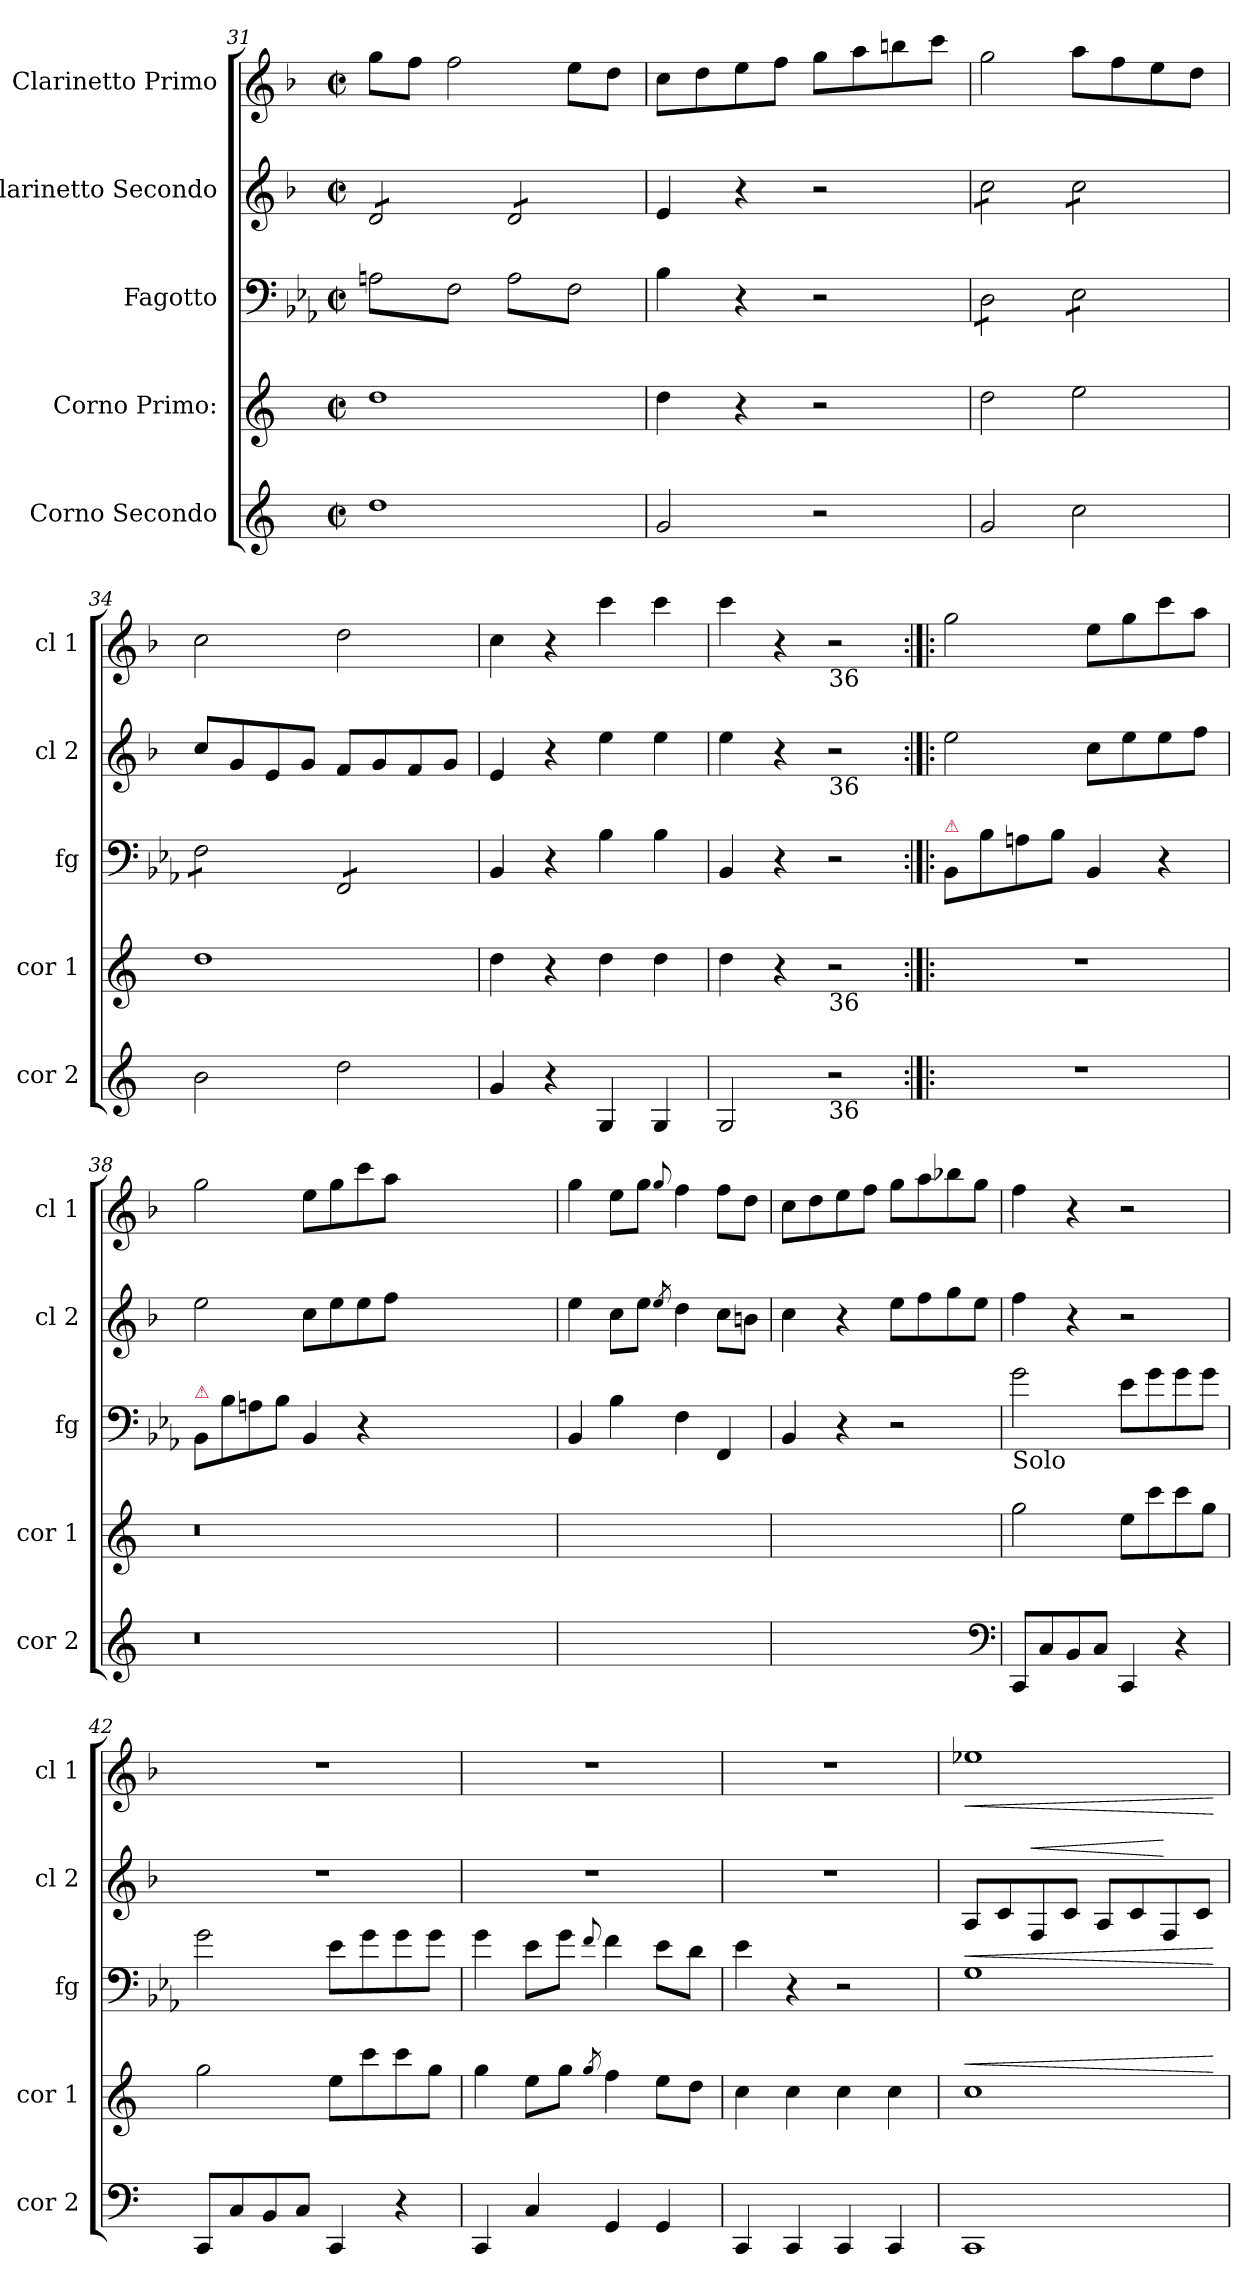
**kern	**kern	**dynam	**kern	**dynam	**kern	**dynam	**kern	**dynam
*part5	*part4	*part4	*part3	*part3	*part2	*part2	*part1	*part1
*staff5	*staff4	*staff4	*staff3	*staff3	*staff2	*staff2	*staff1	*staff1
*I"Corno Secondo	*I"Corno Primo:	*	*I"Fagotto	*	*I"Clarinetto Secondo	*	*I"Clarinetto Primo	*
*I'cor 2	*I'cor 1	*	*I'fg	*	*I'cl 2	*	*I'cl 1	*
*clefG2	*clefG2	*	*clefF4	*	*clefG2	*	*clefG2	*
*ITrd5c9	*ITrd5c9	*	*	*	*ITrd1c2	*	*ITrd1c2	*
*k[b-e-a-]	*k[b-e-a-]	*	*k[b-e-a-]	*	*k[b-e-a-]	*	*k[b-e-a-]	*
*M2/2	*M2/2	*	*M2/2	*	*M2/2	*	*M2/2	*
*met(c|)	*met(c|)	*	*met(c|)	*	*met(c|)	*	*met(c|)	*
=31	=31	=31	=31	=31	=31	=31	=31	=31
*	*	*	*tremolo	*	*	*	*	*
*	*	*	*	*	*tremolo	*	*	*
1f/	1f/	.	8An\L	.	8c/L	.	8ff\L	.
.	.	.	8F\	.	8c/	.	8ee-\J	.
.	.	.	8An\	.	8c/	.	2ee-\	.
.	.	.	8F\J	.	8c/J	.	.	.
.	.	.	8A\L	.	8c/L	.	.	.
.	.	.	8F\	.	8c/	.	.	.
.	.	.	8A\	.	8c/	.	8dd\L	.
.	.	.	8F\J	.	8c/J	.	8cc\J	.
*	*	*	*	*	*Xtremolo	*	*	*
*	*	*	*Xtremolo	*	*	*	*	*
=32	=32	=32	=32	=32	=32	=32	=32	=32
2B-/	4f\	.	4B-\	.	4d/	.	8b-\L	.
.	.	.	.	.	.	.	8cc\	.
.	4r	.	4r	.	4r	.	8dd\	.
.	.	.	.	.	.	.	8ee-\J	.
2r	2r	.	2r	.	2r	.	8ff\L	.
.	.	.	.	.	.	.	8gg\	.
.	.	.	.	.	.	.	8aan\	.
.	.	.	.	.	.	.	8bb-\J	.
=33	=33	=33	=33	=33	=33	=33	=33	=33
*	*	*	*tremolo	*	*	*	*	*
*	*	*	*	*	*tremolo	*	*	*
2B-/	2f\	.	8D\L	.	8b-\L	.	2ff\	.
.	.	.	8D\	.	8b-\	.	.	.
.	.	.	8D\	.	8b-\	.	.	.
.	.	.	8D\J	.	8b-\J	.	.	.
2e-\	2g\	.	8E-\L	.	8b-\L	.	8gg\L	.
.	.	.	8E-\	.	8b-\	.	8ee-\	.
.	.	.	8E-\	.	8b-\	.	8dd\	.
.	.	.	8E-\J	.	8b-\J	.	8cc\J	.
*	*	*	*	*	*Xtremolo	*	*	*
=34	=34	=34	=34	=34	=34	=34	=34	=34
2d\	1f/	.	8F\L	.	8b-/L	.	2b-\	.
.	.	.	8F\	.	8f/	.	.	.
.	.	.	8F\	.	8d/	.	.	.
.	.	.	8F\J	.	8f/J	.	.	.
2f\	.	.	8FF/L	.	8e-/L	.	2cc\	.
.	.	.	8FF/	.	8f/	.	.	.
.	.	.	8FF/	.	8e-/	.	.	.
.	.	.	8FF/J	.	8f/J	.	.	.
*	*	*	*Xtremolo	*	*	*	*	*
=35	=35	=35	=35	=35	=35	=35	=35	=35
4B-/	4f\	.	4BB-/	.	4d/	.	4b-\	.
4r	4r	.	4r	.	4r	.	4r	.
4BB-/	4f\	.	4B-\	.	4dd\	.	4bb-\	.
4BB-/	4f\	.	4B-\	.	4dd\	.	4bb-\	.
=36	=36	=36	=36	=36	=36	=36	=36	=36
2BB-/	4f\	.	4BB-/	.	4dd\	.	4bb-\	.
.	4r	.	4r	.	4r	.	4r	.
!	!	!	!	!	!	!	!LO:TX:b:t=36	!
!	!	!	!	!	!LO:TX:b:t=36	!	!	!
!	!LO:TX:b:t=36	!	!	!	!	!	!	!
!LO:TX:b:t=36	!	!	!	!	!	!	!	!
2r	2r	.	2r	.	2r	.	2r	.
=37:|!|:	=37:|!|:	=37:|!|:	=37:|!|:	=37:|!|:	=37:|!|:	=37:|!|:	=37:|!|:	=37:|!|:
!	!	!	!LO:TX:a:color=crimson:t=⚠	!	!	!	!	!
1r	1r	.	8BB-/L	.	2dd\	.	2ff\	.
.	.	.	8B-\	.	.	.	.	.
.	.	.	8An\	.	.	.	.	.
.	.	.	8B-\J	.	.	.	.	.
.	.	.	4BB-/	.	8b-\L	.	8dd\L	.
.	.	.	.	.	8dd\	.	8ff\	.
.	.	.	4r	.	8dd\	.	8bb-\	.
.	.	.	.	.	8ee-\J	.	8gg\J	.
=38	=38	=38	=38	=38	=38	=38	=38	=38
!	!	!	!LO:TX:a:color=crimson:t=⚠	!	!	!	!	!
0.r	0.r	.	8BB-/L	.	2dd\	.	2ff\	.
.	.	.	8B-\	.	.	.	.	.
.	.	.	8An\	.	.	.	.	.
.	.	.	8B-\J	.	.	.	.	.
.	.	.	4BB-/	.	8b-\L	.	8dd\L	.
.	.	.	.	.	8dd\	.	8ff\	.
.	.	.	4r	.	8dd\	.	8bb-\	.
.	.	.	.	.	8ee-\J	.	8gg\J	.
.	.	.	0ryy	.	0ryy	.	0ryy	.
=39	=39	=39	=39	=39	=39	=39	=39	=39
1ryy	1ryy	.	4BB-/	.	4dd\	.	4ff\	.
.	.	.	4B-\	.	8b-\L	.	8dd\L	.
.	.	.	.	.	8dd\J	.	8ff\J	.
.	.	.	.	.	8qdd/	.	8qqff/	.
.	.	.	4F\	.	4cc\	.	4ee-\	.
.	.	.	4FF/	.	8b-\L	.	8ee-\L	.
.	.	.	.	.	8an\J	.	8cc\J	.
=40	=40	=40	=40	=40	=40	=40	=40	=40
1ryy	1ryy	.	4BB-/	.	4b-\	.	8b-\L	.
.	.	.	.	.	.	.	8cc\	.
.	.	.	4r	.	4r	.	8dd\	.
.	.	.	.	.	.	.	8ee-\J	.
.	.	.	2r	.	8dd\L	.	8ff\L	.
.	.	.	.	.	8ee-\	.	8gg\	.
.	.	.	.	.	8ff\	.	8aa-X\	.
.	.	.	.	.	8dd\J	.	8ff\J	.
*clefF4	*	*	*	*	*	*	*	*
=41	=41	=41	=41	=41	=41	=41	=41	=41
!	!	!	!LO:TX:b:t=Solo	!	!	!	!	!
8EEE-/L	2b-\	.	2g\	.	4ee-\	.	4ee-\	.
8EE-/	.	.	.	.	.	.	.	.
8DD/	.	.	.	.	4r	.	4r	.
8EE-/J	.	.	.	.	.	.	.	.
4EEE-/	8g\L	.	8e-\L	.	2r	.	2r	.
.	8ee-\	.	8g\	.	.	.	.	.
4r	8ee-\	.	8g\	.	.	.	.	.
.	8b-\J	.	8g\J	.	.	.	.	.
=42	=42	=42	=42	=42	=42	=42	=42	=42
8EEE-/L	2b-\	.	2g\	.	1r	.	1r	.
8EE-/	.	.	.	.	.	.	.	.
8DD/	.	.	.	.	.	.	.	.
8EE-/J	.	.	.	.	.	.	.	.
4EEE-/	8g\L	.	8e-\L	.	.	.	.	.
.	8ee-\	.	8g\	.	.	.	.	.
4r	8ee-\	.	8g\	.	.	.	.	.
.	8b-\J	.	8g\J	.	.	.	.	.
=43	=43	=43	=43	=43	=43	=43	=43	=43
4EEE-/	4b-\	.	4g\	.	1r	.	1r	.
4EE-/	8g\L	.	8e-\L	.	.	.	.	.
.	8b-\J	.	8g\J	.	.	.	.	.
.	8qb-/	.	8qqf/	.	.	.	.	.
4BBB-/	4a-\	.	4f\	.	.	.	.	.
4BBB-/	8g\L	.	8e-\L	.	.	.	.	.
.	8f\J	.	8d\J	.	.	.	.	.
=44	=44	=44	=44	=44	=44	=44	=44	=44
4EEE-/	4e-\	.	4e-\	.	1r	.	1r	.
4EEE-/	4e-\	.	4r	.	.	.	.	.
4EEE-/	4e-\	.	2r	.	.	.	.	.
4EEE-/	4e-\	.	.	.	.	.	.	.
=45	=45	=45	=45	=45	=45	=45	=45	=45
!	!	!LO:HP:a	!	!LO:HP:a	!	!	!	!LO:HP:b
1EEE-/	1e-/	<	1G\	<	8G/L	.	1dd-X\	<
.	.	.	.	.	8B-/	.	.	.
!	!	!	!	!	!	!LO:HP:a	!	!
.	.	.	.	.	8E-/	<	.	.
.	.	.	.	.	8B-/J	.	.	.
.	.	.	.	.	8G/L	.	.	.
.	.	.	.	.	8B-/	.	.	.
.	.	.	.	.	8E-/	[	.	.
.	.	.	.	.	8B-/J	.	.	.
.	.	[	.	[	.	.	.	[
=	=	=	=	=	=	=	=	=
*-	*-	*-	*-	*-	*-	*-	*-	*-
